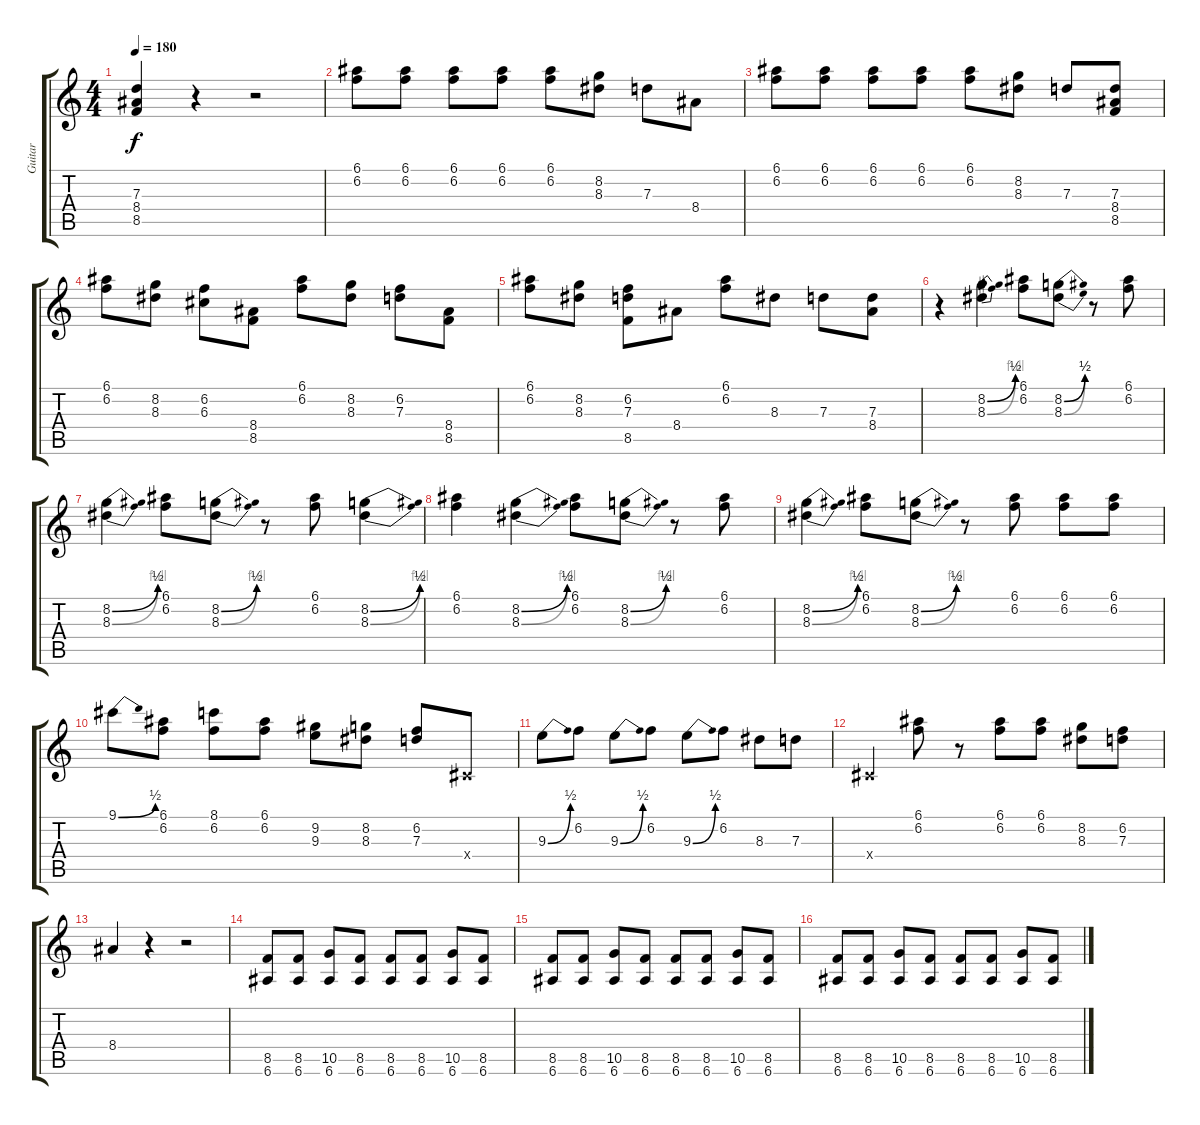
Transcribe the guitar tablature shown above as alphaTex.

\track ("Guitar" "Guitar") {instrument electricguitarclean}
\staff {score tabs}
\tuning (E4 B3 G3 D3 A2 E2) {hide}
\ts (4 4)
\tempo 180
\clef g2
\ks c
(7.3 8.4 8.5).4{dy f} r.4 r.2 |
(6.1 6.2).8 (6.1 6.2).8 (6.1 6.2).8 (6.1 6.2).8 (6.1 6.2).8 (8.2 8.3).8 7.3.8 8.4.8 |
(6.1 6.2).8 (6.1 6.2).8 (6.1 6.2).8 (6.1 6.2).8 (6.1 6.2).8 (8.2 8.3).8 7.3.8 (7.3 8.4 8.5).8 |
(6.1 6.2).8 (8.2 8.3).8 (6.2 6.3).8 (8.4 8.5).8 (6.1 6.2).8 (8.2 8.3).8 (6.2 7.3).8 (8.4 8.5).8 |
(6.1 6.2).8 (8.2 8.3).8 (6.2 7.3 8.5).8 8.4.8 (6.1 6.2).8 8.3.8 7.3.8 (7.3 8.4).8 |
r.4 (8.2{be (bend 0 0 60 2)} 8.3{be (bend 0 0 60 4)}).4 (6.1 6.2).8 (8.2{be (bend 0 0 60 2)} 8.3{be (bend 0 0 60 2)}).8 r.8 (6.1 6.2).8 |
(8.2{be (bend 0 0 60 2)} 8.3{be (bend 0 0 60 4)}).4 (6.1 6.2).8 (8.2{be (bend 0 0 60 2)} 8.3{be (bend 0 0 60 4)}).8 r.8 (6.1 6.2).8 (8.2{be (bend 0 0 60 2)} 8.3{be (bend 0 0 60 4)}).4 |
(6.1 6.2).4 (8.2{be (bend 0 0 60 2)} 8.3{be (bend 0 0 60 4)}).4 (6.1 6.2).8 (8.2{be (bend 0 0 60 2)} 8.3{be (bend 0 0 60 4)}).8 r.8 (6.1 6.2).8 |
(8.2{be (bend 0 0 60 2)} 8.3{be (bend 0 0 60 4)}).4 (6.1 6.2).8 (8.2{be (bend 0 0 60 2)} 8.3{be (bend 0 0 60 4)}).8 r.8 (6.1 6.2).8 (6.1 6.2).8 (6.1 6.2).8 |
9.1{be (bend 0 0 60 2)}.8 (6.1 6.2).8 (8.1 6.2).8 (6.1 6.2).8 (9.2 9.3).8 (8.2 8.3).8 (6.2 7.3).8 -1.4{x}.8 |
9.3{be (bend 0 0 60 2)}.8 6.2.8 9.3{be (bend 0 0 60 2)}.8 6.2.8 9.3{be (bend 0 0 60 2)}.8 6.2.8 8.3.8 7.3.8 |
-1.4{x}.4 (6.1 6.2).8 r.8 (6.1 6.2).8 (6.1 6.2).8 (8.2 8.3).8 (6.2 7.3).8 |
8.4.4 r.4 r.2 |
(8.5 6.6).8 (8.5 6.6).8 (10.5 6.6).8 (8.5 6.6).8 (8.5 6.6).8 (8.5 6.6).8 (10.5 6.6).8 (8.5 6.6).8 |
(8.5 6.6).8 (8.5 6.6).8 (10.5 6.6).8 (8.5 6.6).8 (8.5 6.6).8 (8.5 6.6).8 (10.5 6.6).8 (8.5 6.6).8 |
(8.5 6.6).8 (8.5 6.6).8 (10.5 6.6).8 (8.5 6.6).8 (8.5 6.6).8 (8.5 6.6).8 (10.5 6.6).8 (8.5 6.6).8
